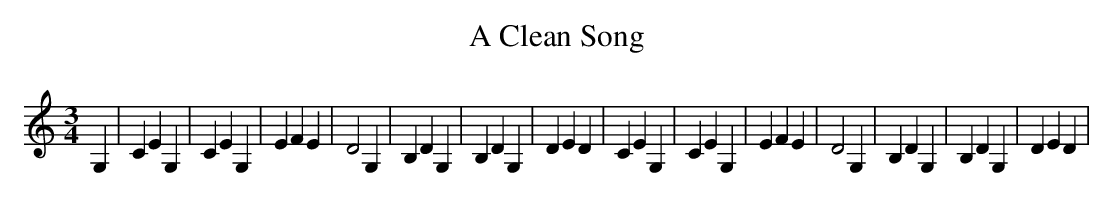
X:1
T:A Clean Song
M:3/4
L:1/4
K:C
 G,| C E G,| C E G,| E F E| D2 G,| B, D G,| B, D G,| D E D| C E G,|\
 C E G,| E F E| D2 G,| B, D G,| B, D G,| D E D|
